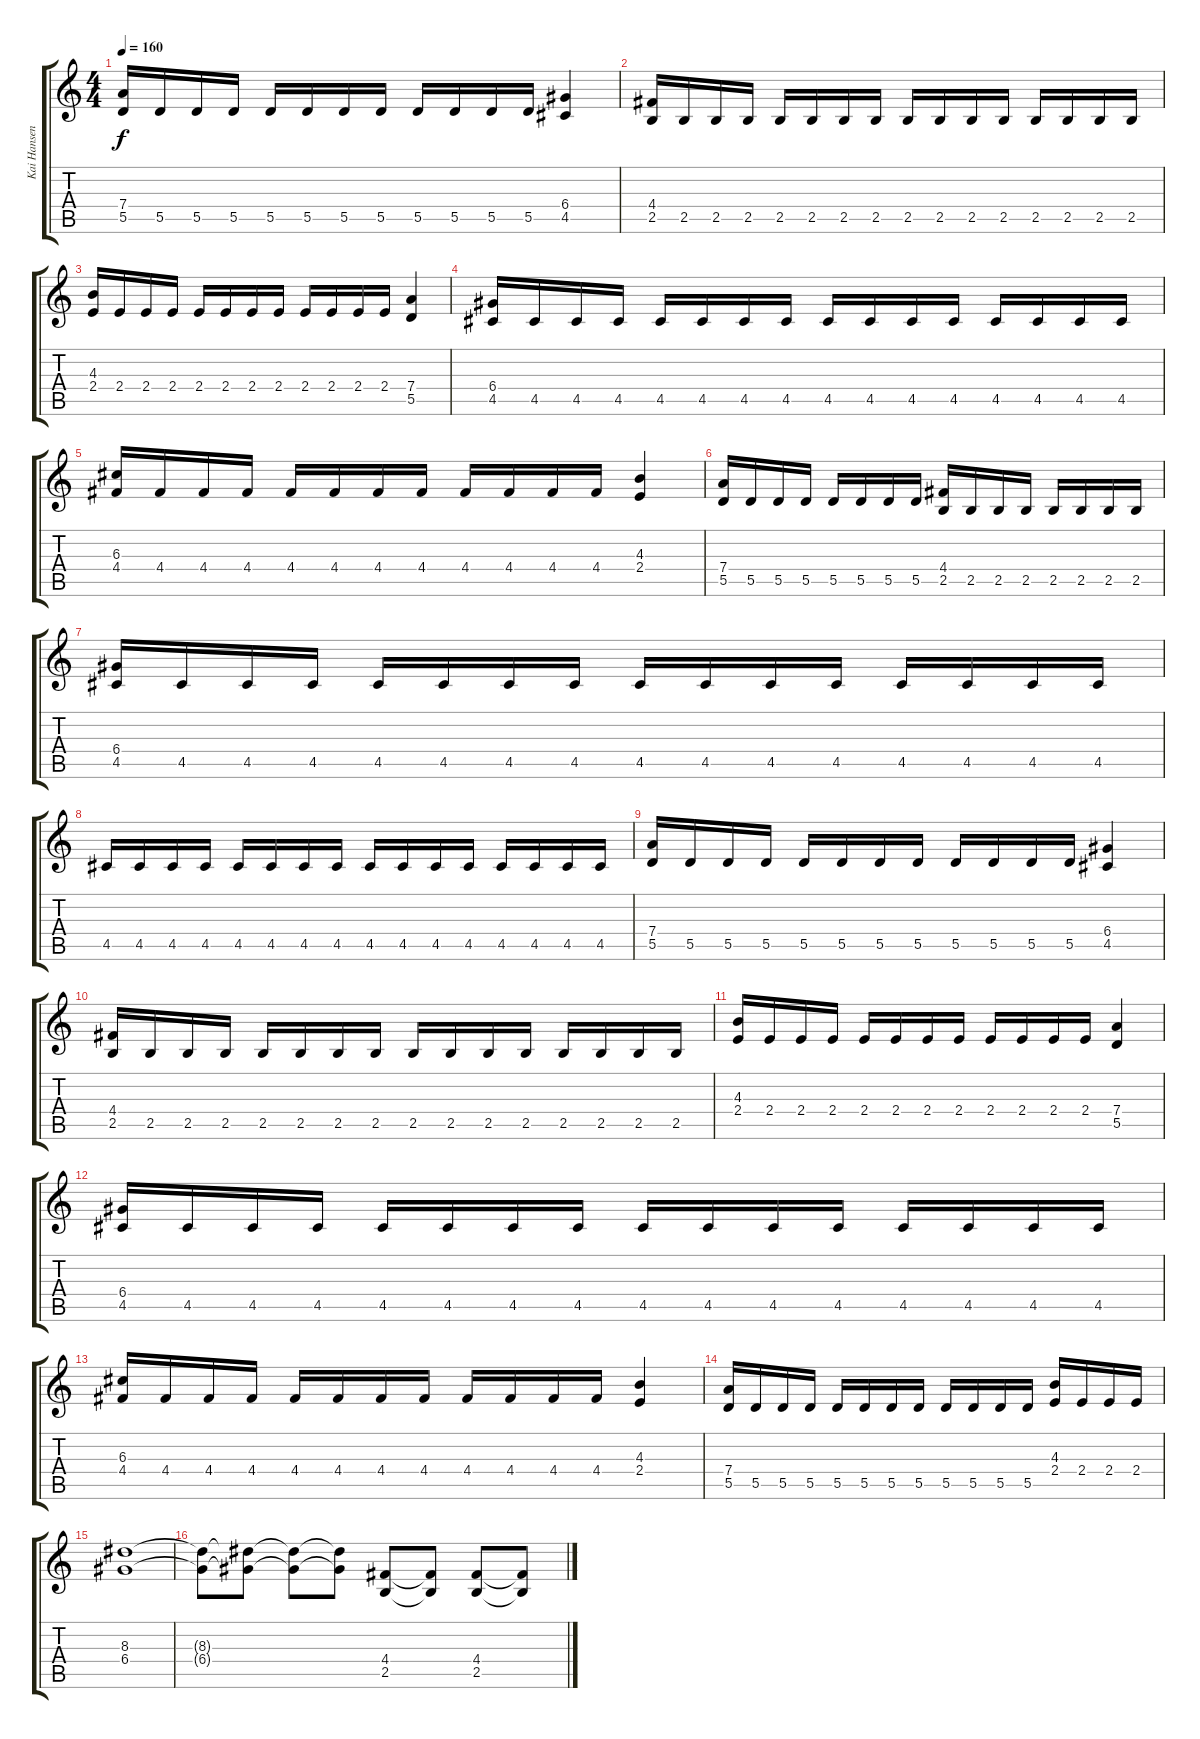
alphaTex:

\track ("Kai Hansen" "Kai Hansen") {instrument distortionguitar}
\staff {score tabs}
\tuning (E4 B3 G3 D3 A2 E2) {hide}
\ts (4 4)
\tempo 160
\clef g2
\ks c
(7.4 5.5).16{dy f} 5.5.16 5.5.16 5.5.16 5.5.16 5.5.16 5.5.16 5.5.16 5.5.16 5.5.16 5.5.16 5.5.16 (6.4 4.5).4 |
(4.4 2.5).16 2.5.16 2.5.16 2.5.16 2.5.16 2.5.16 2.5.16 2.5.16 2.5.16 2.5.16 2.5.16 2.5.16 2.5.16 2.5.16 2.5.16 2.5.16 |
(4.3 2.4).16 2.4.16 2.4.16 2.4.16 2.4.16 2.4.16 2.4.16 2.4.16 2.4.16 2.4.16 2.4.16 2.4.16 (7.4 5.5).4 |
(6.4 4.5).16 4.5.16 4.5.16 4.5.16 4.5.16 4.5.16 4.5.16 4.5.16 4.5.16 4.5.16 4.5.16 4.5.16 4.5.16 4.5.16 4.5.16 4.5.16 |
(6.3 4.4).16 4.4.16 4.4.16 4.4.16 4.4.16 4.4.16 4.4.16 4.4.16 4.4.16 4.4.16 4.4.16 4.4.16 (4.3 2.4).4 |
(7.4 5.5).16 5.5.16 5.5.16 5.5.16 5.5.16 5.5.16 5.5.16 5.5.16 (4.4 2.5).16 2.5.16 2.5.16 2.5.16 2.5.16 2.5.16 2.5.16 2.5.16 |
(6.4 4.5).16 4.5.16 4.5.16 4.5.16 4.5.16 4.5.16 4.5.16 4.5.16 4.5.16 4.5.16 4.5.16 4.5.16 4.5.16 4.5.16 4.5.16 4.5.16 |
4.5.16 4.5.16 4.5.16 4.5.16 4.5.16 4.5.16 4.5.16 4.5.16 4.5.16 4.5.16 4.5.16 4.5.16 4.5.16 4.5.16 4.5.16 4.5.16 |
(7.4 5.5).16 5.5.16 5.5.16 5.5.16 5.5.16 5.5.16 5.5.16 5.5.16 5.5.16 5.5.16 5.5.16 5.5.16 (6.4 4.5).4 |
(4.4 2.5).16 2.5.16 2.5.16 2.5.16 2.5.16 2.5.16 2.5.16 2.5.16 2.5.16 2.5.16 2.5.16 2.5.16 2.5.16 2.5.16 2.5.16 2.5.16 |
(4.3 2.4).16 2.4.16 2.4.16 2.4.16 2.4.16 2.4.16 2.4.16 2.4.16 2.4.16 2.4.16 2.4.16 2.4.16 (7.4 5.5).4 |
(6.4 4.5).16 4.5.16 4.5.16 4.5.16 4.5.16 4.5.16 4.5.16 4.5.16 4.5.16 4.5.16 4.5.16 4.5.16 4.5.16 4.5.16 4.5.16 4.5.16 |
(6.3 4.4).16 4.4.16 4.4.16 4.4.16 4.4.16 4.4.16 4.4.16 4.4.16 4.4.16 4.4.16 4.4.16 4.4.16 (4.3 2.4).4 |
(7.4 5.5).16 5.5.16 5.5.16 5.5.16 5.5.16 5.5.16 5.5.16 5.5.16 5.5.16 5.5.16 5.5.16 5.5.16 (4.3 2.4).16 2.4.16 2.4.16 2.4.16 |
(8.3 6.4).1 |
(8.3{t} 6.4{t}).8 (8.3{t} 6.4{t}).8 (8.3{t} 6.4{t}).8 (8.3{t} 6.4{t}).8 (4.4 2.5).8 (4.4{t} 2.5{t}).8 (4.4 2.5).8 (4.4{t} 2.5{t}).8
